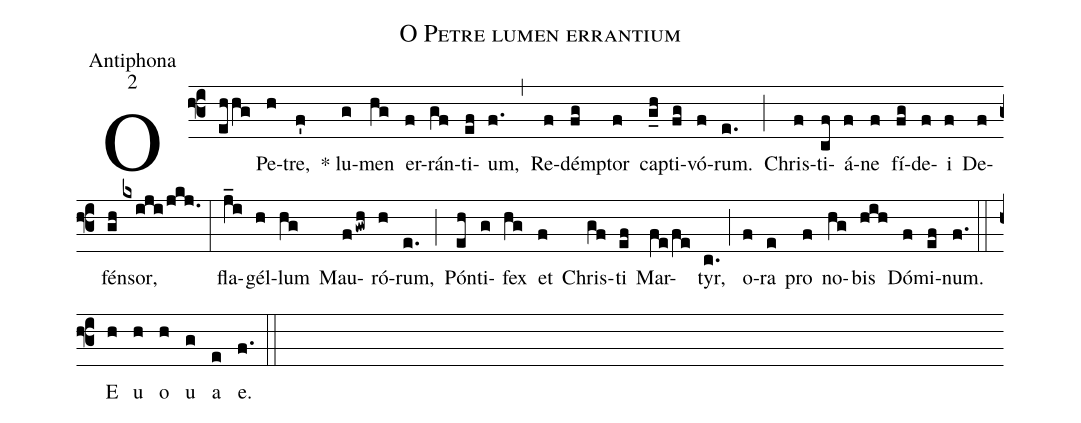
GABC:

name:O Petre lumen errantium;
office-part:Antiphona;
mode:2;
%%
(f3) O(ehhg) Pe(h)tre,(f') * lu(g)men(hg) er(f)rán(gf)ti(ef)um,(f.) (,)
Re(f)dém(fg)ptor(f) cap(g_h)ti(fg)vó(f)rum.(e.) (;)
Chris(f)ti(cf)á(f)ne(f) fí(fg)de(f)i(f) De(f)fén(gh)sor,(kxiji/jkj.) (:)
fla(j_i)gél(h)lum(hg) Mau(fgwh)ró(h)rum,(e.) (;)
Pón(eh)ti(g)fex(hg) et(f) Chris(gf)ti(ef) Mar(fe/fe)tyr,(c.) (;)
o(f)ra(e) pro(f) no(hg)bis(hih) Dó(f)mi(ef)num.(f.) (::)
E(h) u(h) o(h) u(g) a(e) e.(f.) (::)
